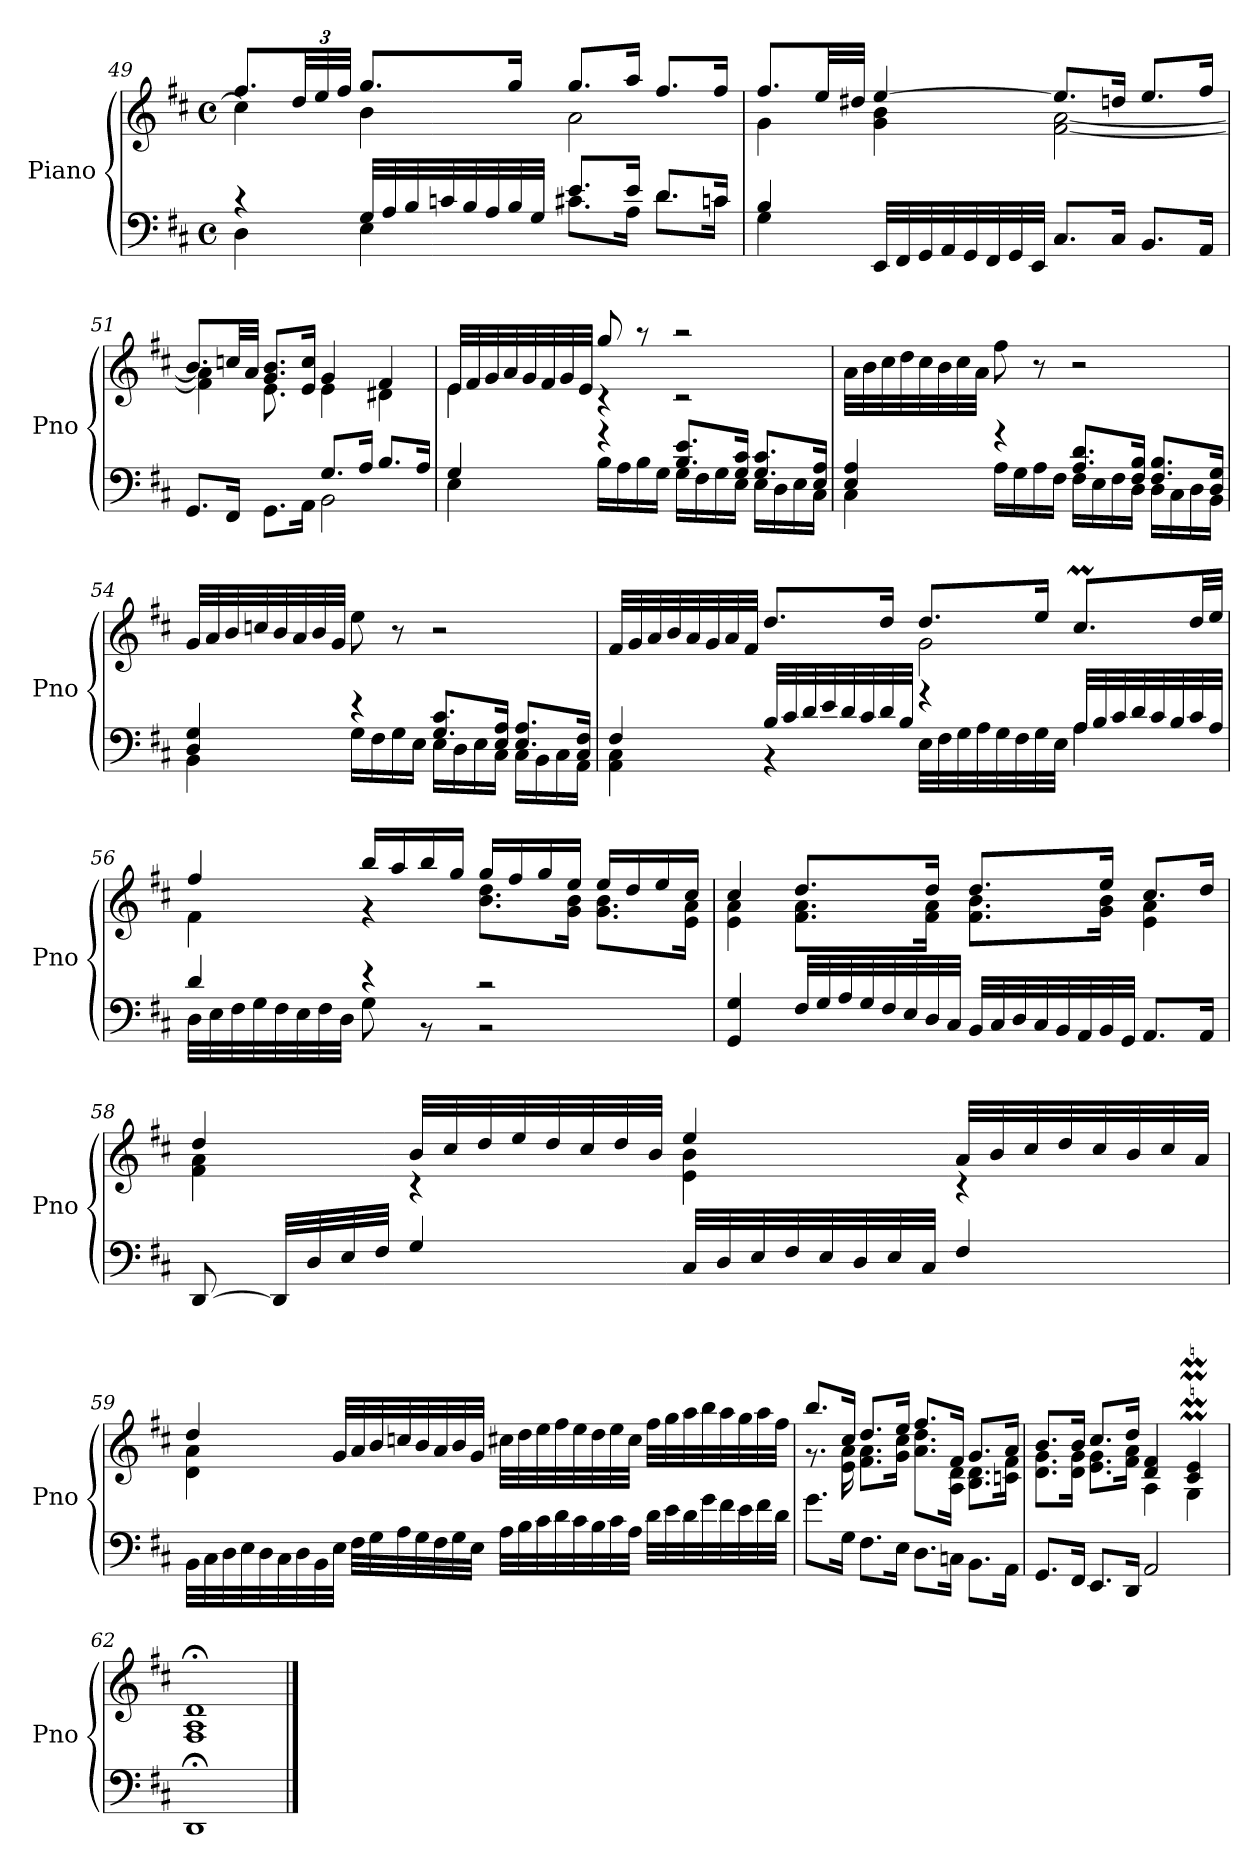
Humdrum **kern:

**kern	**kern
*part1	*part1
*staff2	*staff1
*I"Piano	*
*I'Pno	*
*clefF4	*clefG2
*k[f#c#]	*k[f#c#]
*D:	*D:
*M4/4	*M4/4
*met(c)	*met(c)
=49	=49
*^	*^
4r	4D\	8.ff#/L	4cc\]
.	.	48dd/LL	.
.	.	48ee/	.
.	.	48ff#/JJJ	.
32G/LLL	4E\	8.gg/L	4b\
32A/	.	.	.
32B/	.	.	.
32cn/	.	.	.
32B/	.	.	.
32A/	.	.	.
32B/	.	16gg/J	.
32G/JJJ	.	.	.
8.e/L	8.c#\L	8.gg/L	2a\
16e/J	16A\J	16aa/J	.
8.d/L	8.d\L	8.ff#L	.
16c/J	16cn\J	16ff#J	.
!!LO:LB:g=z	!!
=50	=50	=50	=50
4B/	4G\	8.ff#/L	4g\
.	.	32ee/LL	.
.	.	32dd#X/JJJ	.
4ryy	32EE/LLL	[4ee/	4g\ 4b\
.	32FF#/	.	.
.	32GG/	.	.
.	32AA/	.	.
.	32GG/	.	.
.	32FF#/	.	.
.	32GG/	.	.
.	32EE/JJJ	.	.
2ryy	8.C#/L	8.ee/L]	[2f#\ [2a\
.	16C#/J	16ddn/J	.
.	8.BB/L	8.ee/L	.
.	16AA/J	16ff#/J	.
=51	=51	=51	=51
*	*^	*	*
4..ryy	2ryy	8.GG/L	8.b/L	4f#\] 4a\]
.	.	16FF#/J	32ccn/LL	.
.	.	.	32a/JJJ	.
.	.	8.GG\L	8.g 8.bL	8.eL
16F#J	.	16AA\J	16e 16ccJ	16ryy
2ryy	8.G/L	2BB\	4g/	4e\
.	16A/J	.	.	.
.	8.B/L	.	4f#/	4d#X\
.	16A/J	.	.	.
*	*v	*v	*	*
=52	=52	=52	=52
4G/	4E\	32e/LLL	4e\
.	.	32f#/	.
.	.	32g/	.
.	.	32a/	.
.	.	32g/	.
.	.	32f#/	.
.	.	32g/	.
.	.	32e/JJJ	.
4r	16B\LL	8gg/	4r
.	16A\	.	.
.	16B\	8r	.
.	16G\JJ	.	.
8.B/ 8.e/L	16G\LL	2r	2r
.	16F#\	.	.
.	16G\	.	.
16G/ 16c#/J	16E\JJ	.	.
8.G/ 8.c#/L	16E\LL	.	.
.	16D\	.	.
.	16E\	.	.
16E/ 16A/J	16C#\JJ	.	.
*	*	*v	*v
!!LO:LB:g=z
=53	=53	=53
4E/ 4A/	4C#\	32aLLL
.	.	32b
.	.	32cc#
.	.	32dd
.	.	32cc#
.	.	32b
.	.	32cc#
.	.	32aJJJ
4r	16A\LL	8ff#
.	16G\	.
.	16A\	8r
.	16F#\JJ	.
8.A 8.dL	16F#\LL	2r
.	16E\	.
.	16F#\	.
16F# 16BJ	16D\JJ	.
8.F# 8.BL	16D\LL	.
.	16C#\	.
.	16D\	.
16D 16GJ	16BB\JJ	.
=54	=54	=54
4D/ 4G/	4BB\	32gLLL
.	.	32a
.	.	32b
.	.	32ccn
.	.	32b
.	.	32a
.	.	32b
.	.	32gJJJ
4r	16G\LL	8ee
.	16F#\	.
.	16G\	8r
.	16E\JJ	.
8.G/ 8.c#/L	16E\LL	2r
.	16D\	.
.	16E\	.
16E/ 16A/J	16C#\JJ	.
8.E/ 8.A/L	16C#\LL	.
.	16BB\	.
.	16C#\	.
16C#/ 16F#/J	16AA\JJ	.
!!LO:LB:g=z
=55	=55	=55
*	*	*^
4F#/	4AA\ 4C#\	4ryy	32f#/LLL
.	.	.	32g/
.	.	.	32a/
.	.	.	32b/
.	.	.	32a/
.	.	.	32g/
.	.	.	32a/
.	.	.	32f#/JJJ
32BLLL	4r	8.dd/L	4ryy
32c#	.	.	.
32d	.	.	.
32e	.	.	.
32d	.	.	.
32c#	.	.	.
32d	.	16dd/J	.
32BJJJ	.	.	.
4r	32ELLL	8.ddL	2g\
.	32F#	.	.
.	32G	.	.
.	32A	.	.
.	32G	.	.
.	32F#	.	.
.	32G	16eeJ	.
.	32EJJJ	.	.
32ALLL	4A	8.cc#mL	.
32B	.	.	.
32c#	.	.	.
32d	.	.	.
32c#	.	.	.
32B	.	.	.
32c#	.	32ddLL	.
32AJJJ	.	32eeJJJ	.
=56	=56	=56	=56
4d/	32D\LLL	4ff#/	4f#\
.	32E\	.	.
.	32F#\	.	.
.	32G\	.	.
.	32F#\	.	.
.	32E\	.	.
.	32F#\	.	.
.	32D\JJJ	.	.
4r	8G\	16bbLL	4r
.	.	16aa	.
.	8r	16bb	.
.	.	16ggJJ	.
2r	2r	16gg/LL	8.b 8.ddL
.	.	16ff#/	.
.	.	16gg/	.
.	.	16ee/JJ	16g 16bJ
.	.	16ee/LL	8.g 8.bL
.	.	16dd/	.
.	.	16ee/	.
.	.	16cc#/JJ	16e 16aJ
!!LO:LB:g=z	!!
=57	=57	=57	=57
4GG 4G	1ryy	4cc#/	4e\ 4a\
32F#LLL	.	8.dd/L	8.f# 8.aL
32G	.	.	.
32A	.	.	.
32G	.	.	.
32F#	.	.	.
32E	.	.	.
32D	.	16dd/J	16f#\ 16a\J
32C#JJJ	.	.	.
32BBLLL	.	8.dd/L	8.f# 8.bL
32C#	.	.	.
32D	.	.	.
32C#	.	.	.
32BB	.	.	.
32AA	.	.	.
32BB	.	16ee/J	16g\ 16b\J
32GGJJJ	.	.	.
8.AAL	.	8.cc#/L	4e\ 4a\
16AAJ	.	16dd/J	.
=58	=58	=58	=58
[8DD/	1ryy	4dd/	4f#\ 4a\
32DD/LLL]	.	.	.
32D/	.	.	.
32E/	.	.	.
32F#/JJJ	.	.	.
4G	.	32bLLL	4r
.	.	32cc#	.
.	.	32dd	.
.	.	32ee	.
.	.	32dd	.
.	.	32cc#	.
.	.	32dd	.
.	.	32bJJJ	.
32C#LLL	.	4ee/	4e\ 4b\
32D	.	.	.
32E	.	.	.
32F#	.	.	.
32E	.	.	.
32D	.	.	.
32E	.	.	.
32C#JJJ	.	.	.
4F#	.	32a/LLL	4r
.	.	32b/	.
.	.	32cc#/	.
.	.	32dd/	.
.	.	32cc#/	.
.	.	32b/	.
.	.	32cc#/	.
.	.	32a/JJJ	.
!!LO:LB:g=z	!!
=59	=59	=59	=59
32BB\LLL	1ryy	4dd/	4d\ 4a\
32C#\	.	.	.
32D\	.	.	.
32E\	.	.	.
32D\	.	.	.
32C#\	.	.	.
32D\	.	.	.
32BB\	.	.	.
32E\JJJ	.	32gLLL	4ryy
32F#\LLL	.	32a/	.
32G\	.	32b/	.
32A\	.	32ccn/	.
32G\	.	32b/	.
32F#\	.	32a/	.
32G\	.	32b/	.
32E\JJJ	.	32g/JJJ	.
32A\LLL	.	32cc#X\LLL	2ryy
32B\	.	32dd\	.
32c#\	.	32ee\	.
32d\	.	32ff#\	.
32c#\	.	32ee\	.
32B\	.	32dd\	.
32c#\	.	32ee\	.
32A\JJJ	.	32cc#\JJJ	.
32d\LLL	.	32ff#\LLL	.
32e\	.	32gg\	.
32d\	.	32aa\	.
32g\	.	32bb\	.
32f#\	.	32aa\	.
32e\	.	32gg\	.
32f#\	.	32aa\	.
32d\JJJ	.	32ff#\JJJ	.
*v	*v	*	*
!!LO:LB:g=z	!!
=60	=60	=60
8.g\L	8.bbL	8.r
16G\J	16cc#J	16e\ 16a\
8.F#\L	8.ddL	8.f# 8.aL
16E\J	16ee/J	16g\ 16cc#\J
8.D\L	8.ff#/L	8.a 8.ddL
16Cn\J	16f#/J	16A\ 16d\J
8.BB\L	8.gL	8.B 8.dL
16AA\J	16a/J	16cn\ 16f#\J
=61	=61	=61
8.GGL	8.bL	8.d 8.gL
16FF#J	16b/J	16d\ 16g\J
8.EEL	8.cc#/L	8.e\ 8.g\L
16DDJ	16dd/J	16f#\ 16a\J
2AA	4d/ 4f#/	4A\
.	4c#/m 4e/m	4G\
=62	=62	=62
1DD;	1d;</	1F#\ 1A\
*	*v	*v
==	==
*-	*-
